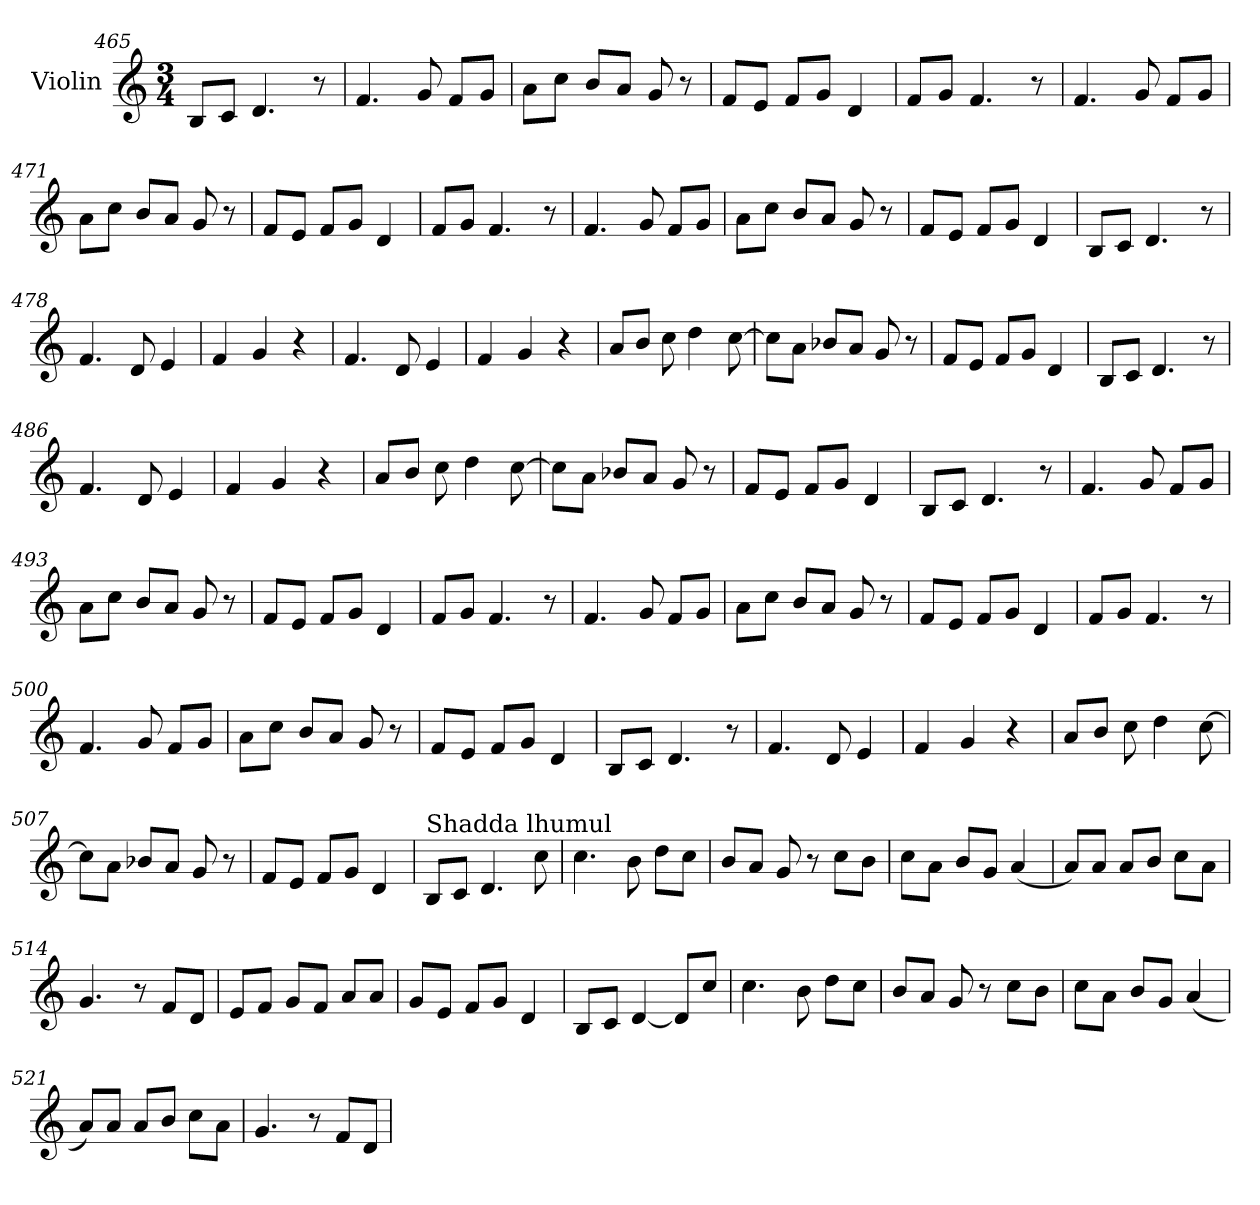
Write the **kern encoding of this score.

**kern
*part1
*staff1
*I"Violin
*clefG2
*k[]
*M3/4
=465
8B/L
8c/J
4.d/
8r
!!LO:LB:g=z
=466
4.f/
8g/
8f/L
8g/J
=467
8a\L
8cc\J
8b/L
8a/J
8g/
8r
=468
8f/L
8e/J
8f/L
8g/J
4d/
=469
8f/L
8g/J
4.f/
8r
=470
4.f/
8g/
8f/L
8g/J
=471
8a\L
8cc\J
8b/L
8a/J
8g/
8r
!!LO:LB:g=z
=472
8f/L
8e/J
8f/L
8g/J
4d/
=473
8f/L
8g/J
4.f/
8r
=474
4.f/
8g/
8f/L
8g/J
=475
8a\L
8cc\J
8b/L
8a/J
8g/
8r
=476
8f/L
8e/J
8f/L
8g/J
4d/
=477
8B/L
8c/J
4.d/
8r
=478
4.f/
8d/
4e/
!!LO:LB:g=z
=479
4f/
4g/
4r
=480
4.f/
8d/
4e/
=481
4f/
4g/
4r
=482
8a/L
8b/J
8cc\
4dd\
[8cc\
=483
8cc\L]
8a\J
8b-X/L
8a/J
8g/
8r
=484
8f/L
8e/J
8f/L
8g/J
4d/
=485
8B/L
8c/J
4.d/
8r
!!LO:LB:g=z
=486
4.f/
8d/
4e/
=487
4f/
4g/
4r
=488
8a/L
8b/J
8cc\
4dd\
[8cc\
=489
8cc\L]
8a\J
8b-X/L
8a/J
8g/
8r
=490
8f/L
8e/J
8f/L
8g/J
4d/
=491
8B/L
8c/J
4.d/
8r
!!LO:LB:g=z
=492
4.f/
8g/
8f/L
8g/J
=493
8a\L
8cc\J
8b/L
8a/J
8g/
8r
=494
8f/L
8e/J
8f/L
8g/J
4d/
=495
8f/L
8g/J
4.f/
8r
=496
4.f/
8g/
8f/L
8g/J
=497
8a\L
8cc\J
8b/L
8a/J
8g/
8r
!!LO:LB:g=z
=498
8f/L
8e/J
8f/L
8g/J
4d/
=499
8f/L
8g/J
4.f/
8r
=500
4.f/
8g/
8f/L
8g/J
=501
8a\L
8cc\J
8b/L
8a/J
8g/
8r
=502
8f/L
8e/J
8f/L
8g/J
4d/
=503
8B/L
8c/J
4.d/
8r
=504
4.f/
8d/
4e/
!!LO:PB:g=z
=505
4f/
4g/
4r
=506
8a/L
8b/J
8cc\
4dd\
[8cc\
=507
8cc\L]
8a\J
8b-X/L
8a/J
8g/
8r
=508
8f/L
8e/J
8f/L
8g/J
4d/
=509
!LO:TX:a:t=Shadda lhumul
8B/L
8c/J
4.d/
8cc\
=510
4.cc\
8b\
8dd\L
8cc\J
!!LO:LB:g=z
=511
8b/L
8a/J
8g/
8r
8cc\L
8b\J
=512
8cc\L
8a\J
8b/L
8g/J
(<4a/
=513
8a/L)
8a/J
8a/L
8b/J
8cc\L
8a\J
=514
4.g/
8r
8f/L
8d/J
=515
8e/L
8f/J
8g/L
8f/J
8a/L
8a/J
=516
8g/L
8e/J
8f/L
8g/J
4d/
!!LO:LB:g=z
=517
8B/L
8c/J
[4d/
8d/L]
8cc/J
=518
4.cc\
8b\
8dd\L
8cc\J
=519
8b/L
8a/J
8g/
8r
8cc\L
8b\J
=520
8cc\L
8a\J
8b/L
8g/J
(<4a/
=521
8a/L)
8a/J
8a/L
8b/J
8cc\L
8a\J
=522
4.g/
8r
8f/L
8d/J
=
*-
